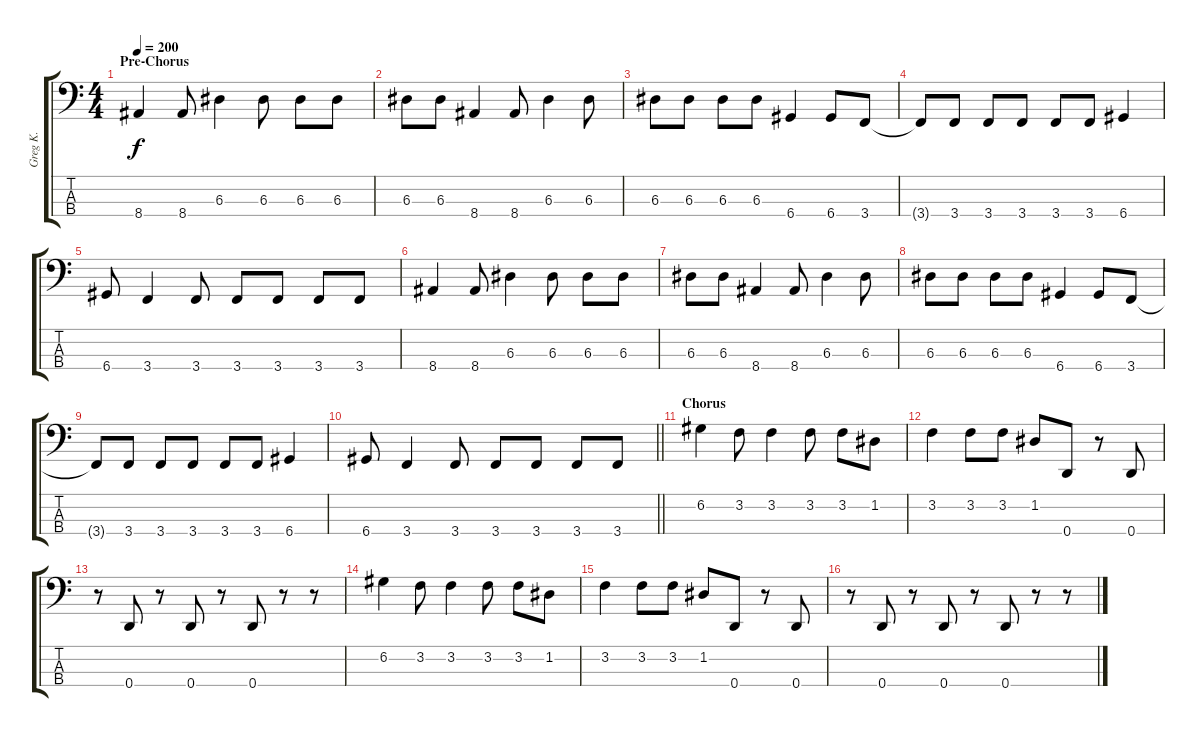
\track ("Greg K. " "Greg K. ") {instrument electricbasspick}
\staff {score tabs}
\tuning (G2 D2 A1 D1) {hide}
\ts (4 4)
\section ("" "Pre-Chorus")
\tempo 200
\clef f4
\ks c
8.4.4{dy f} 8.4.8 6.3.4 6.3.8 6.3.8 6.3.8 |
6.3.8 6.3.8 8.4.4 8.4.8 6.3.4 6.3.8 |
6.3.8 6.3.8 6.3.8 6.3.8 6.4.4 6.4.8 3.4.8 |
3.4{t}.8 3.4.8 3.4.8 3.4.8 3.4.8 3.4.8 6.4.4 |
6.4.8 3.4.4 3.4.8 3.4.8 3.4.8 3.4.8 3.4.8 |
8.4.4 8.4.8 6.3.4 6.3.8 6.3.8 6.3.8 |
6.3.8 6.3.8 8.4.4 8.4.8 6.3.4 6.3.8 |
6.3.8 6.3.8 6.3.8 6.3.8 6.4.4 6.4.8 3.4.8 |
3.4{t}.8 3.4.8 3.4.8 3.4.8 3.4.8 3.4.8 6.4.4 |
\barLineRight lightlight
6.4.8 3.4.4 3.4.8 3.4.8 3.4.8 3.4.8 3.4.8 |
\section ("" "Chorus")
6.2.4 3.2.8 3.2.4 3.2.8 3.2.8 1.2.8 |
3.2.4 3.2.8 3.2.8 1.2.8 0.4.8 r.8 0.4.8 |
r.8 0.4.8 r.8 0.4.8 r.8 0.4.8 r.8 r.8 |
6.2.4 3.2.8 3.2.4 3.2.8 3.2.8 1.2.8 |
3.2.4 3.2.8 3.2.8 1.2.8 0.4.8 r.8 0.4.8 |
r.8 0.4.8 r.8 0.4.8 r.8 0.4.8 r.8 r.8
